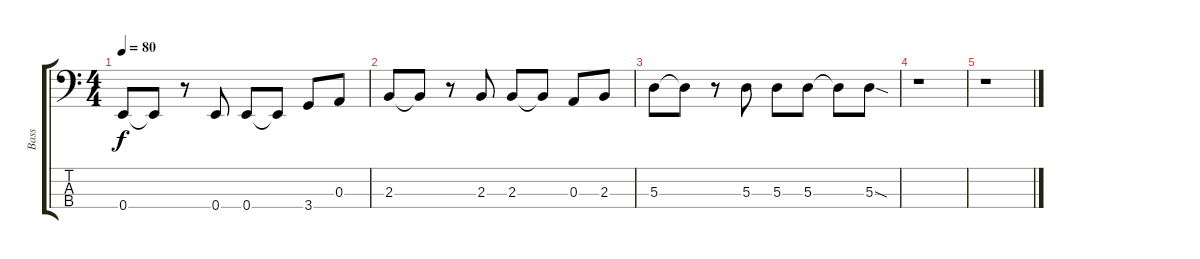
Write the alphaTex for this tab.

\track ("Bass" "Bass") {instrument electricbassfinger}
\staff {score tabs}
\tuning (G2 D2 A1 E1) {hide}
\ts (4 4)
\tempo 80
\clef f4
\ks c
0.4.8{dy f} 0.4{t}.8 r.8 0.4.8 0.4.8 0.4{t}.8 3.4.8 0.3.8 |
2.3.8 2.3{t}.8 r.8 2.3.8 2.3.8 2.3{t}.8 0.3.8 2.3.8 |
5.3.8 5.3{t}.8 r.8 5.3.8 5.3.8 5.3.8 5.3{t}.8 5.3{sod}.8 |
r.1 |
r.1
